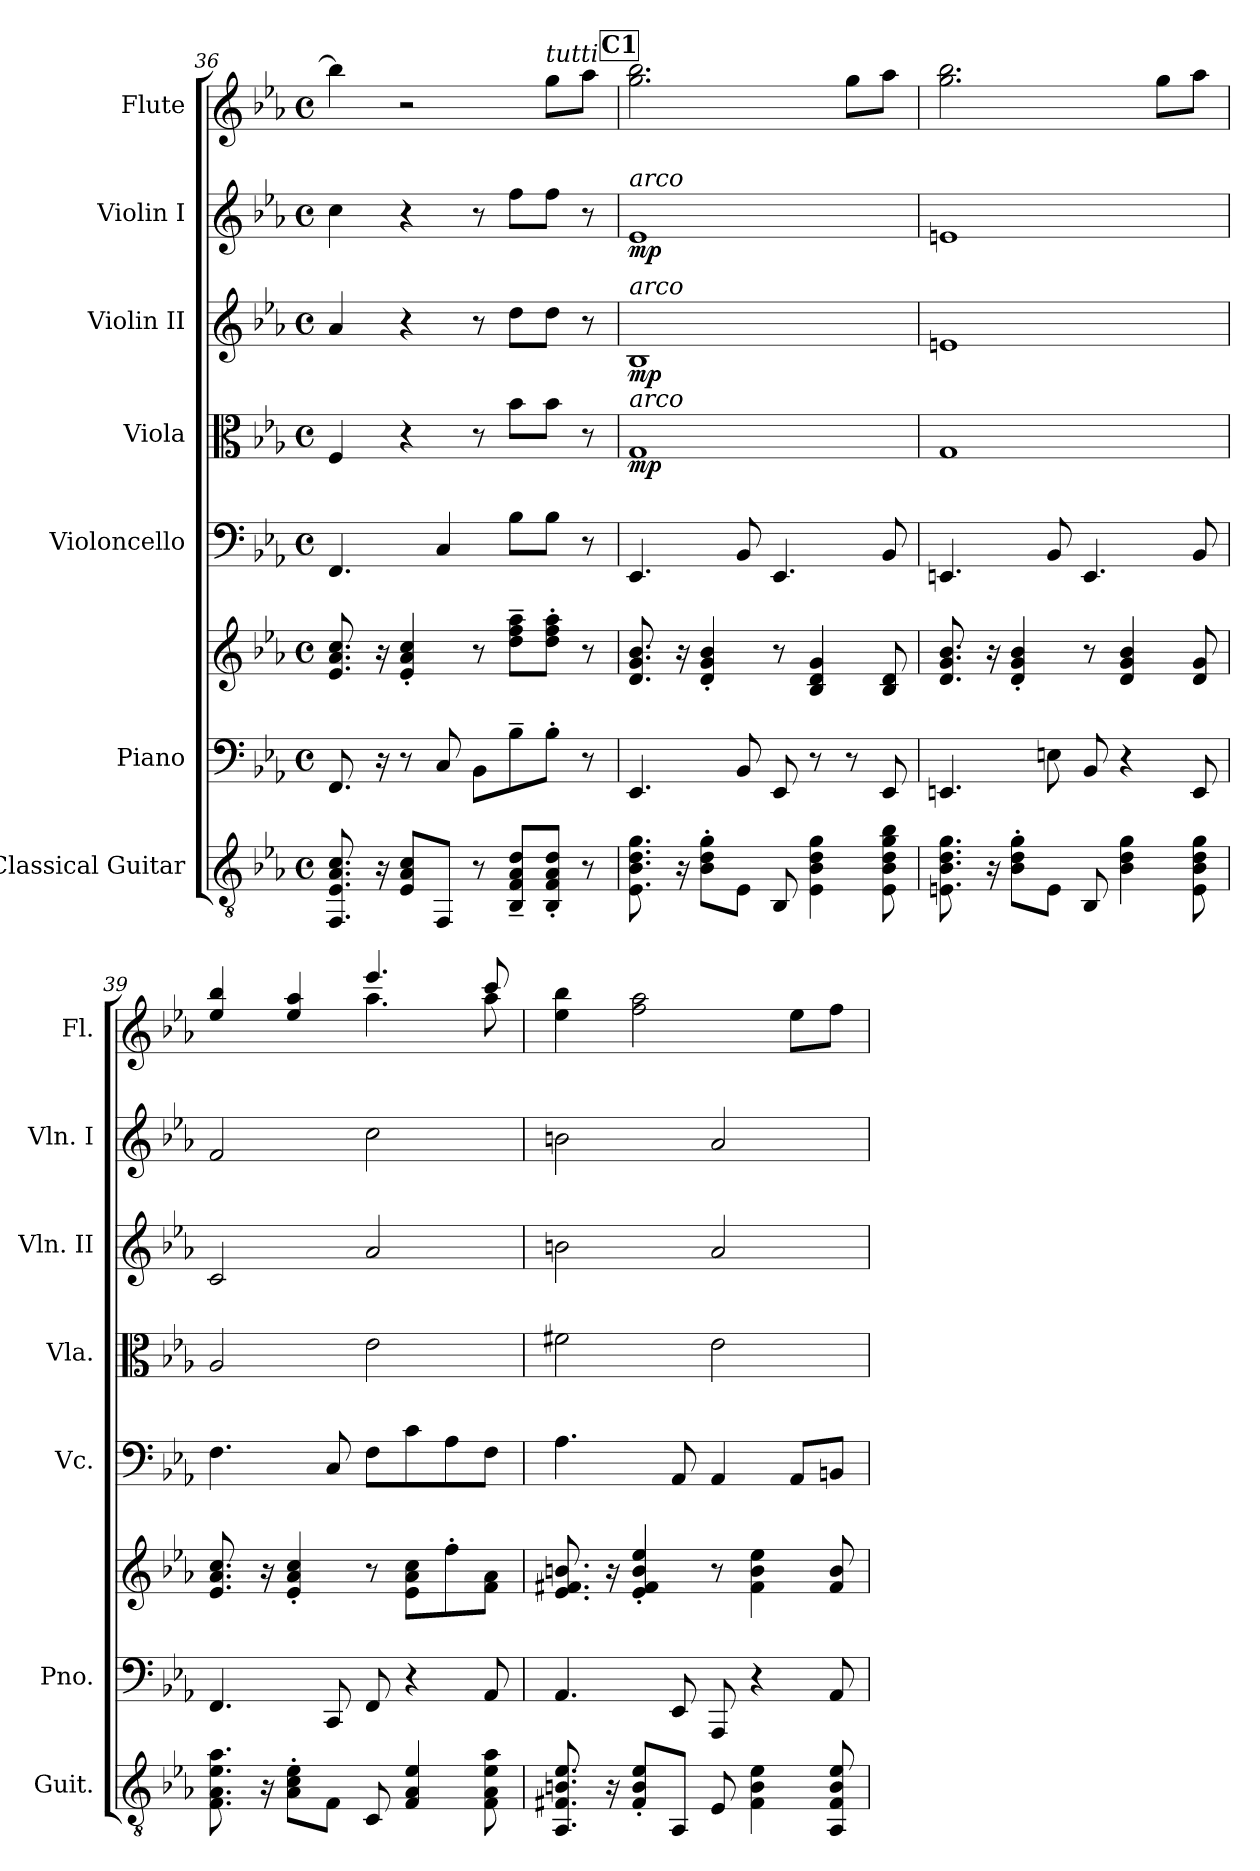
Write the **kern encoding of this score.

**kern	**kern	**kern	**kern	**kern	**dynam	**kern	**dynam	**kern	**dynam	**kern
*part7	*part6	*part6	*part5	*part4	*part4	*part3	*part3	*part2	*part2	*part1
*staff8	*staff7	*staff6	*staff5	*staff4	*staff4	*staff3	*staff3	*staff2	*staff2	*staff1
*I"Classical Guitar	*I"Piano	*	*I"Violoncello	*I"Viola	*	*I"Violin II	*	*I"Violin I	*	*I"Flute
*I'Guit.	*I'Pno.	*	*I'Vc.	*I'Vla.	*	*I'Vln. II	*	*I'Vln. I	*	*I'Fl.
*clefGv2	*clefF4	*clefG2	*clefF4	*clefC3	*	*clefG2	*	*clefG2	*	*clefG2
*k[b-e-a-]	*k[b-e-a-]	*k[b-e-a-]	*k[b-e-a-]	*k[b-e-a-]	*	*k[b-e-a-]	*	*k[b-e-a-]	*	*k[b-e-a-]
*M4/4	*M4/4	*M4/4	*M4/4	*M4/4	*	*M4/4	*	*M4/4	*	*M4/4
*met(c)	*met(c)	*met(c)	*met(c)	*met(c)	*	*met(c)	*	*met(c)	*	*met(c)
=36	=36	=36	=36	=36	=36	=36	=36	=36	=36	=36
8.FF/ 8.E-/ 8.A-/ 8.c/	8.FF/	8.e-/ 8.a-/ 8.cc/	4.FF/	4F/	.	4a-/	.	4cc\	.	4bb-\]
16r	16r	16r	.	.	.	.	.	.	.	.
8E-/ 8A-/ 8c/L	8r	4e-/' 4a-/' 4cc/'	.	4r	.	4r	.	4r	.	2r
8FF/J	8C/	.	4C/	.	.	.	.	.	.	.
8r	8BB-\L	8r	.	8r	.	8r	.	8r	.	.
8BB-/~ 8F/~ 8A-/~ 8d/~L	8B-~\	8dd\~ 8ff\~ 8aa-\~L	8B-\L	8b-\L	.	8dd\L	.	8ff\L	.	.
!	!	!	!	!	!	!	!	!	!	!LO:TX:a:i:t=tutti
8BB-/' 8F/' 8A-/' 8d/'J	8B-'\J	8dd\' 8ff\' 8aa-\'J	8B-\J	8b-\J	.	8dd\J	.	8ff\J	.	8gg\L
8r	8r	8r	8r	8r	.	8r	.	8r	.	8aa-\J
!!LO:REH:place=s1:a:B:fs=11:t=C1
=37	=37	=37	=37	=37	=37	=37	=37	=37	=37	=37
!	!	!	!	!	!	!	!	!LO:TX:a:i:t=arco	!	!
!	!	!	!	!	!	!LO:TX:a:i:t=arco	!	!	!	!
!	!	!	!	!LO:TX:a:i:t=arco	!	!	!	!	!	!
!	!	!	!	!	!LO:DY:b	!	!LO:DY:b	!	!LO:DY:b	!
8.E-\ 8.B-\ 8.d\ 8.g\	4.EE-/	8.d/ 8.g/ 8.b-/	4.EE-/	1G	mp	1B-	mp	1e-	mp	2.gg\ 2.bb-\
16r	.	16r	.	.	.	.	.	.	.	.
8B-\' 8d\' 8g\'L	.	4d/' 4g/' 4b-/'	.	.	.	.	.	.	.	.
8E-\J	8BB-/	.	8BB-/	.	.	.	.	.	.	.
8BB-/	8EE-/	8r	4.EE-/	.	.	.	.	.	.	.
4E-\ 4B-\ 4d\ 4g\	8r	4B-/ 4d/ 4g/	.	.	.	.	.	.	.	.
.	8r	.	.	.	.	.	.	.	.	8gg\L
8E-\ 8B-\ 8d\ 8g\ 8b-\	8EE-/	8B-/ 8d/	8BB-/	.	.	.	.	.	.	8aa-\J
=38	=38	=38	=38	=38	=38	=38	=38	=38	=38	=38
8.En\ 8.B-\ 8.d\ 8.g\	4.EEn/	8.d/ 8.g/ 8.b-/	4.EEn/	1G	.	1en	.	1en	.	2.gg\ 2.bb-\
16r	.	16r	.	.	.	.	.	.	.	.
8B-\' 8d\' 8g\'L	.	4d/' 4g/' 4b-/'	.	.	.	.	.	.	.	.
8E\J	8En\	.	8BB-/	.	.	.	.	.	.	.
8BB-/	8BB-/	8r	4.EE/	.	.	.	.	.	.	.
4B-\ 4d\ 4g\	4r	4d/ 4g/ 4b-/	.	.	.	.	.	.	.	.
.	.	.	.	.	.	.	.	.	.	8gg\L
8E\ 8B-\ 8d\ 8g\	8EE/	8d/ 8g/	8BB-/	.	.	.	.	.	.	8aa-\J
!!LO:LB:g=z
=39	=39	=39	=39	=39	=39	=39	=39	=39	=39	=39
*	*	*	*	*	*	*	*	*	*	*^
8.F\ 8.A-\ 8.e-\ 8.a-\	4.FF/	8.e-/ 8.a-/ 8.cc/	4.F\	2A-/	.	2c/	.	2f/	.	4ee-/ 4bb-/	2ryy
16r	.	16r	.	.	.	.	.	.	.	.	.
8A-\' 8c\' 8e-\'L	.	4e-/' 4a-/' 4cc/'	.	.	.	.	.	.	.	4ee-/ 4aa-/	.
8F\J	8CC/	.	8C/	.	.	.	.	.	.	.	.
8C/	8FF/	8r	8F\L	2e-\	.	2a-/	.	2cc\	.	4.eee-/	4.aa-\
4F/ 4A-/ 4e-/	4r	8e-\ 8a-\ 8cc\L	8c\	.	.	.	.	.	.	.	.
.	.	8ff'\	8A-\	.	.	.	.	.	.	.	.
8F\ 8A-\ 8e-\ 8a-\	8AA-/	8f\ 8a-\J	8F\J	.	.	.	.	.	.	8ccc/	8aa-\
*	*	*	*	*	*	*	*	*	*	*v	*v
=40	=40	=40	=40	=40	=40	=40	=40	=40	=40	=40
8.AA-/ 8.F#X/ 8.Bn/ 8.e-/	4.AA-/	8.e-/ 8.f#X/ 8.bn/	4.A-\	2f#X\	.	2bn\	.	2bn\	.	4ee-\ 4bb-\
16r	.	16r	.	.	.	.	.	.	.	.
8F#/' 8B/' 8e-/'L	.	4e-/' 4f#/' 4b/' 4ee-/'	.	.	.	.	.	.	.	2ff\ 2aa-\
8AA-/J	8EE-/	.	8AA-/	.	.	.	.	.	.	.
8E-/	8AAA-/	8r	4AA-/	2e-\	.	2a-/	.	2a-/	.	.
4F#\ 4B\ 4e-\	4r	4f#\ 4b\ 4ee-\	.	.	.	.	.	.	.	.
.	.	.	8AA-/L	.	.	.	.	.	.	8ee-\L
8AA-/ 8F#/ 8B/ 8e-/	8AA-/	8f#/ 8b/	8BBn/J	.	.	.	.	.	.	8ff\J
=	=	=	=	=	=	=	=	=	=	=
*-	*-	*-	*-	*-	*-	*-	*-	*-	*-	*-
